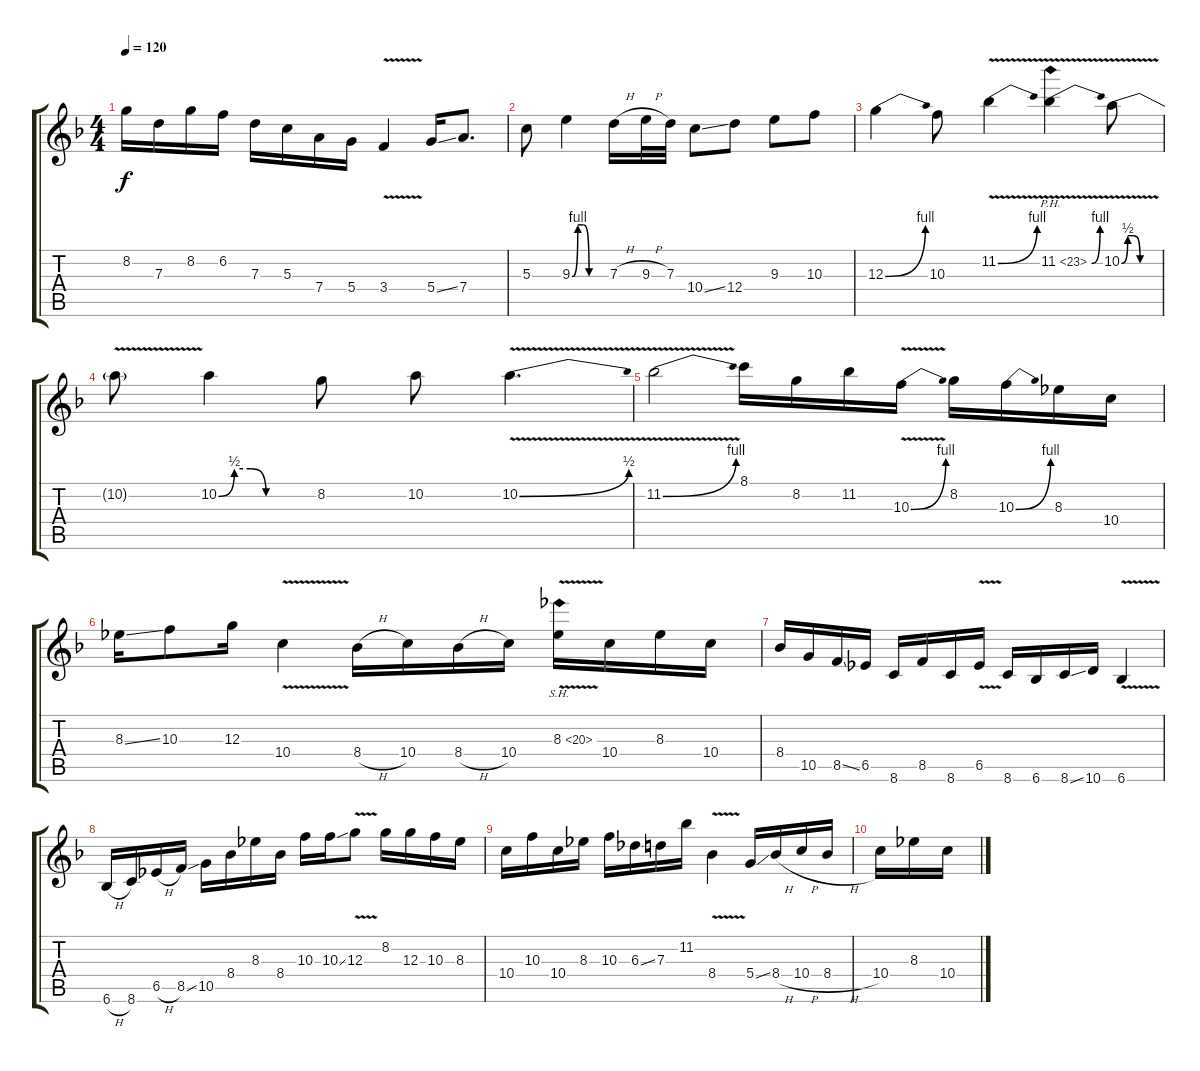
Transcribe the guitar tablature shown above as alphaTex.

\track "" {instrument distortionguitar}
\staff {score tabs}
\tuning (E4 B3 G3 D3 A2 E2) {hide}
\ts (4 4)
\tempo 120
\clef g2
\ks dminor
8.2.16{dy f} 7.3.16 8.2.16 6.2.16 7.3.16 5.3.16 7.4.16 5.4.16 3.4{v}.4 5.4{ss}.16 7.4.8{d} |
5.3.8 9.3{be (custom 0 0 10 4 20 4 30 0 60 0)}.4 7.3{h}.16 9.3{h}.32 7.3.32 10.4{ss}.8 12.4.8 9.3.8 10.3.8 |
12.3{be (bend 0 0 60 4)}.4 10.3.8 11.2{be (bend 0 0 60 4) v}.4 11.2{be (bend 0 0 60 4) ph 12 v}.4 10.2{be (custom 0 0 10 2 20 2 30 0 60 0) v}.8 |
10.2{t}.8 10.2{be (custom 0 0 10 2 20 2 30 0 60 0)}.4 8.2.8 10.2.8 10.2{be (bend 0 0 60 2) v}.4{d} |
11.2{be (bend 0 0 60 4) v}.2 8.1.16 8.2.16 11.2.16 10.3{be (bend 0 0 60 4) v}.16 8.2.16 10.3{be (bend 0 0 60 4)}.16 8.3.16 10.4.16 |
8.3{ss}.16 10.3.8 12.3.16 10.4{v}.4 8.4{h}.16 10.4.16 8.4{h}.16 10.4.16 8.3{sh 12 v}.16 10.4.16 8.3.16 10.4.16 |
8.4.16 10.5.16 8.5{ss}.16 6.5.16 8.6.16 8.5.16 8.6.16 6.5{v}.16 8.6.16 6.6.16 8.6{ss}.16 10.6.16 6.6{v}.4 |
6.6{h}.16 8.6.16 6.5{h}.16 8.5{ss}.16 10.5.16 8.4.16 8.3.16 8.4.16 10.3.16 10.3{ss}.16 12.3{v}.8 8.2.16 12.3.16 10.3.16 8.3.16 |
10.4.16 10.3.16 10.4.16 8.3.16 10.3.16 6.3{ss}.16 7.3.16 11.2.16 8.4{v}.4 5.4{ss}.16 8.4{h}.16 10.4{h}.16 8.4{h}.16 |
10.4.16 8.3.16 10.4.16
